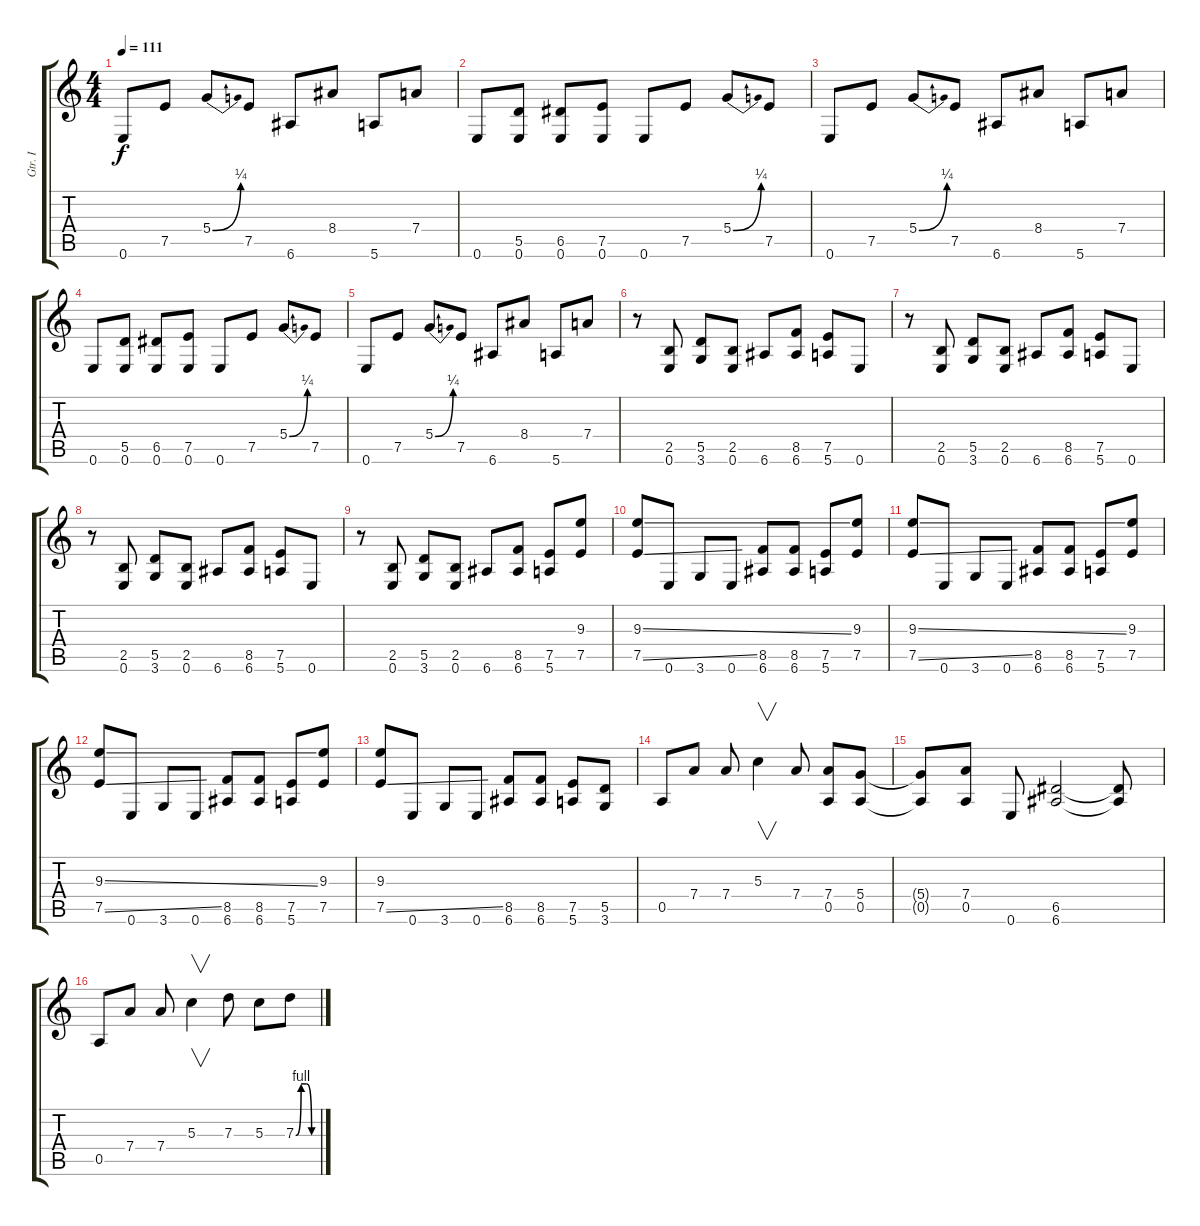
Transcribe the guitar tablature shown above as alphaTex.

\track ("Gtr. I" "Gtr. I") {instrument distortionguitar}
\staff {score tabs}
\tuning (E4 B3 G3 D3 A2 E2) {hide}
\ts (4 4)
\tempo 111
\clef g2
\ks c
0.6.8{dy f} 7.5.8 5.4{be (bend 0 0 60 1)}.8 7.5.8 6.6.8 8.4.8 5.6.8 7.4.8 |
0.6.8 (5.5 0.6).8 (6.5 0.6).8 (7.5 0.6).8 0.6.8 7.5.8 5.4{be (bend 0 0 60 1)}.8 7.5.8 |
0.6.8 7.5.8 5.4{be (bend 0 0 60 1)}.8 7.5.8 6.6.8 8.4.8 5.6.8 7.4.8 |
0.6.8 (5.5 0.6).8 (6.5 0.6).8 (7.5 0.6).8 0.6.8 7.5.8 5.4{be (bend 0 0 60 1)}.8 7.5.8 |
0.6.8 7.5.8 5.4{be (bend 0 0 60 1)}.8 7.5.8 6.6.8 8.4.8 5.6.8 7.4.8 |
r.8 (2.5 0.6).8 (5.5 3.6).8 (2.5 0.6).8 6.6.8 (8.5 6.6).8 (7.5 5.6).8 0.6.8 |
r.8 (2.5 0.6).8 (5.5 3.6).8 (2.5 0.6).8 6.6.8 (8.5 6.6).8 (7.5 5.6).8 0.6.8 |
r.8 (2.5 0.6).8 (5.5 3.6).8 (2.5 0.6).8 6.6.8 (8.5 6.6).8 (7.5 5.6).8 0.6.8 |
r.8 (2.5 0.6).8 (5.5 3.6).8 (2.5 0.6).8 6.6.8 (8.5 6.6).8 (7.5 5.6).8 (9.3 7.5).8 |
(9.3{ss} 7.5{ss}).8 0.6.8 3.6.8 0.6.8 (8.5 6.6).8 (8.5 6.6).8 (7.5 5.6).8 (9.3 7.5).8 |
(9.3{ss} 7.5{ss}).8 0.6.8 3.6.8 0.6.8 (8.5 6.6).8 (8.5 6.6).8 (7.5 5.6).8 (9.3 7.5).8 |
(9.3{ss} 7.5{ss}).8 0.6.8 3.6.8 0.6.8 (8.5 6.6).8 (8.5 6.6).8 (7.5 5.6).8 (9.3 7.5).8 |
(9.3 7.5{ss}).8 0.6.8 3.6.8 0.6.8 (8.5 6.6).8 (8.5 6.6).8 (7.5 5.6).8 (5.5 3.6).8 |
0.5.8 7.4.8 7.4.8 5.3.4{v} 7.4.8 (7.4 0.5).8 (5.4 0.5).8 |
(5.4{t} 0.5{t}).8 (7.4 0.5).8 0.6.8 (6.5 6.6).2 (6.5{t} 6.6{t}).8 |
0.5.8 7.4.8 7.4.8 5.3.4{v} 7.3.8 5.3.8 7.3{be (custom 0 0 15 4 30 4 45 0 60 0)}.8
